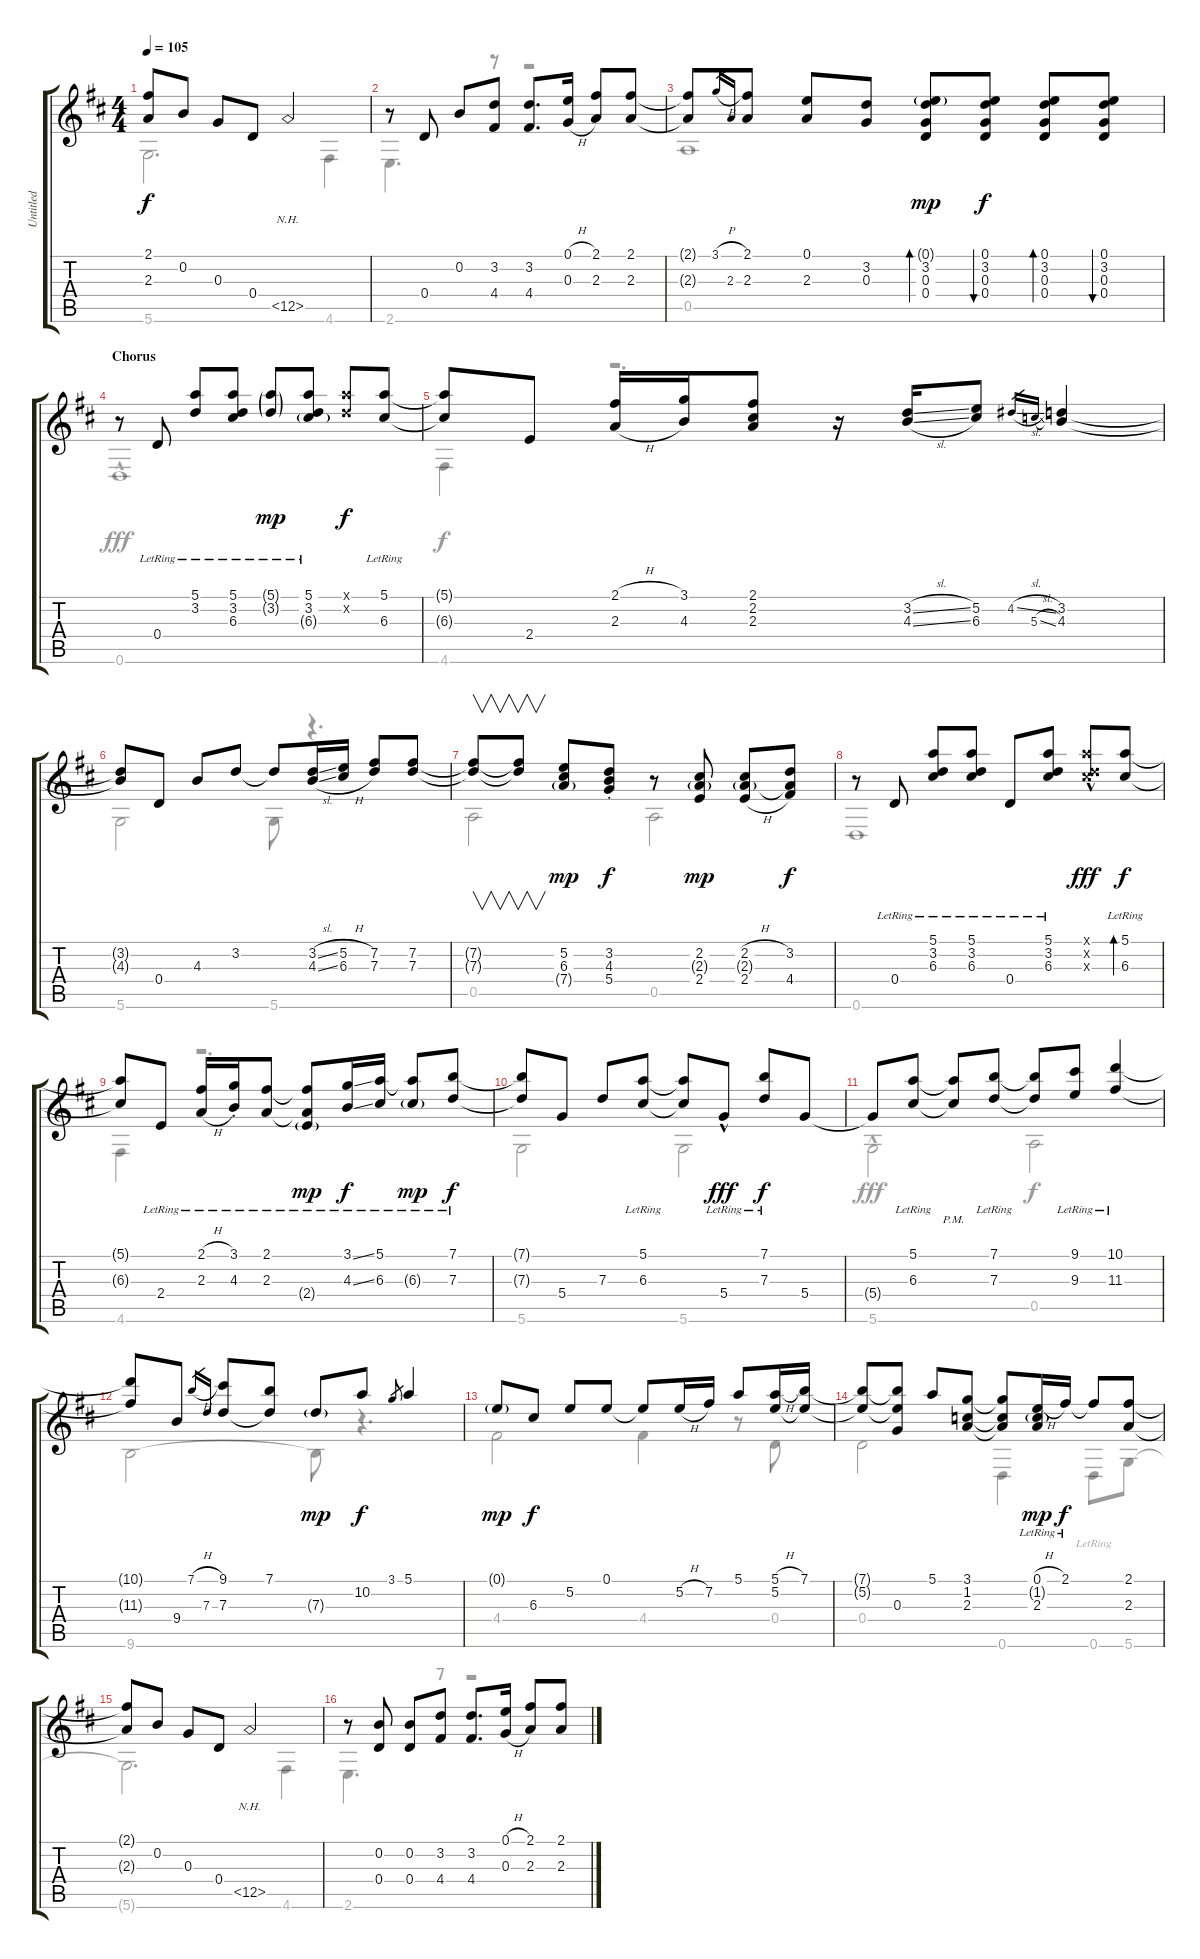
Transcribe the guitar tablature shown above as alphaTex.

\track ("Untitled" "Untitled") {instrument acousticguitarsteel}
\staff {score tabs}
\tuning (E4 B3 G3 D3 A2 D2) {hide}
\voice
\ts (4 4)
\tempo 105
\clef g2
\ks d
(2.1{t} 2.3{t}).8{dy f} 0.2.8 0.3.8 0.4.8 12.5{nh}.2 |
r.8 0.4.8 0.2.8 (3.2 4.4).8 (3.2 4.4).8{d} (0.1{h} 0.3{h}).16 (2.1 2.3).8 (2.1 2.3).8 |
(2.1{t} 2.3{t}).8 3.1{h}.16{gr} 2.3.16{gr} (2.1 2.3).8 (0.1 2.3).8 (3.2 0.3).8 (0.1{g} 3.2 0.3 0.4).8{bd 30 dy mp} (0.1 3.2 0.3 0.4).8{bu 30 dy f} (0.1 3.2 0.3 0.4).8{bd 30} (0.1 3.2 0.3 0.4).8{bu 30} |
\section ("" "Chorus")
r.8 0.4{lr}.8 (5.1{lr} 3.2{lr}).8 (5.1{lr} 3.2{lr} 6.3{lr}).8 (5.1{g lr} 3.2{g lr}).8{dy mp} (5.1{lr} 3.2{lr} 6.3{g lr}).8 (5.1{x} 3.2{x}).8{dy f} (5.1{lr} 6.3{lr}).8 |
(5.1{t} 6.3{t}).8 2.4.8 (2.1{h} 2.3{h}).16 (3.1 4.3).16 (2.1 2.2 2.3).8 r.16 (3.2{sl} 4.3{sl}).16 (5.2 6.3).8 4.2{sl}.16{gr} 5.3{sl}.16{gr} (3.2 4.3).4 |
(3.2{t} 4.3{t}).8 0.4.8 4.3.8 3.2.8 3.2{t}.8 (3.2{sl} 4.3{sl}).16 (5.2{h} 6.3{h}).16 (7.2 7.3).8 (7.2 7.3).8 |
(7.2{t} 7.3{t}).8{v} (7.2{t} 7.3{t}).8{v} (5.2 6.3 7.4{g}).8{dy mp} (3.2{st} 4.3{st} 5.4{st}).8{dy f} r.8 (2.2 2.3{g} 2.4).8{dy mp} (2.2{h} 2.3{g} 2.4{h}).8 (3.2 2.3{t} 4.4).8{dy f} |
r.8 0.4{lr}.8 (5.1{lr} 3.2{lr} 6.3{lr}).8 (5.1{lr} 3.2{lr} 6.3{lr}).8 0.4{lr}.8 (5.1{lr} 3.2{lr} 6.3{lr}).8 (5.1{hac x} 3.2{hac x} 6.3{hac x}).8{dy fff} (5.1{lr} 6.3{lr}).8{bd 30 dy f} |
(5.1{t} 6.3{t}).8 2.4{lr}.8 (2.1{h lr} 2.3{h lr}).16 (3.1{st lr} 4.3{st lr}).16 (2.1{lr} 2.3{lr}).8 (2.1{t} 2.3{t} 2.4{g lr}).8{dy mp} (3.1{ss lr} 4.3{ss lr}).16{dy f} (5.1{lr} 6.3{lr}).16 (5.1{t} 6.3{g lr}).8{dy mp} (7.1{lr} 7.3{lr}).8{dy f} |
(7.1{t} 7.3{t}).8 5.4.8 7.3.8 (5.1{lr} 6.3{lr}).8 (5.1{t} 6.3{t}).8 5.4{hac lr}.8{dy fff} (7.1{lr} 7.3{lr}).8{dy f} 5.4.8 |
5.4{t}.8 (5.1{lr} 6.3{lr}).8 (5.1{pm t} 6.3{pm t}).8 (7.1{lr} 7.3{lr}).8 (7.1{t} 7.3{t}).8 (9.1{lr} 9.3{lr}).8 (10.1{lr} 11.3{lr}).4 |
(10.1{t} 11.3{t}).8 9.4.8 7.1{h}.16{gr} 7.3.16{gr} (9.1 7.3).8 (7.1 7.3{t}).8 7.3{g}.8{dy mp} 10.2.8{dy f} 3.1.8{gr} 5.1.4 |
0.1{g}.8{dy mp} 6.3.8{dy f} 5.2.8 0.1.8 0.1{t}.8 5.2{h}.16 7.2.16 5.1.8 (5.1{h} 5.2).16 (7.1 5.2{t}).16 |
(7.1{t} 5.2{t}).8 (7.1{t} 5.2{t} 0.3).8 5.1.8 (3.1 1.2 2.3).8 (3.1{t} 1.2{t} 2.3{t}).8 (0.1{h lr} 1.2{g lr} 2.3{lr}).16{dy mp} 2.1{lr}.16{dy f} 2.1{t}.8 (2.1 2.3).8 |
(2.1{t} 2.3{t}).8 0.2.8 0.3.8 0.4.8 12.5{nh}.2 |
r.8 (0.2 0.4).8 (0.2 0.4).8 (3.2 4.4).8 (3.2 4.4).8{d} (0.1{h} 0.3{h}).16 (2.1 2.3).8 (2.1 2.3).8
\voice
\clef g2
\ottava regular
\simile none
\ks d
5.6{t}.2{d dy f} 4.6.4 |
2.6.4{d} r.8 r.2 |
0.5.1 |
0.6{hac}.1{dy fff} |
4.6.4{dy f} r.2{d} |
5.6.2 5.6.8 r.4{d} |
0.5.2 0.5.2 |
0.6.1 |
4.6.4 r.2{d} |
5.6.2 5.6.2 |
5.6{hac}.2{dy fff} 0.5.2{dy f} |
9.6.2 9.6{t}.8 r.4{d} |
4.4.2 4.4.4 r.8 0.4.8 |
0.4.2 0.6.4 0.6{lr}.8 5.6.8 |
5.6{t}.2{d} 4.6.4 |
2.6.4{d} r.8 r.2
